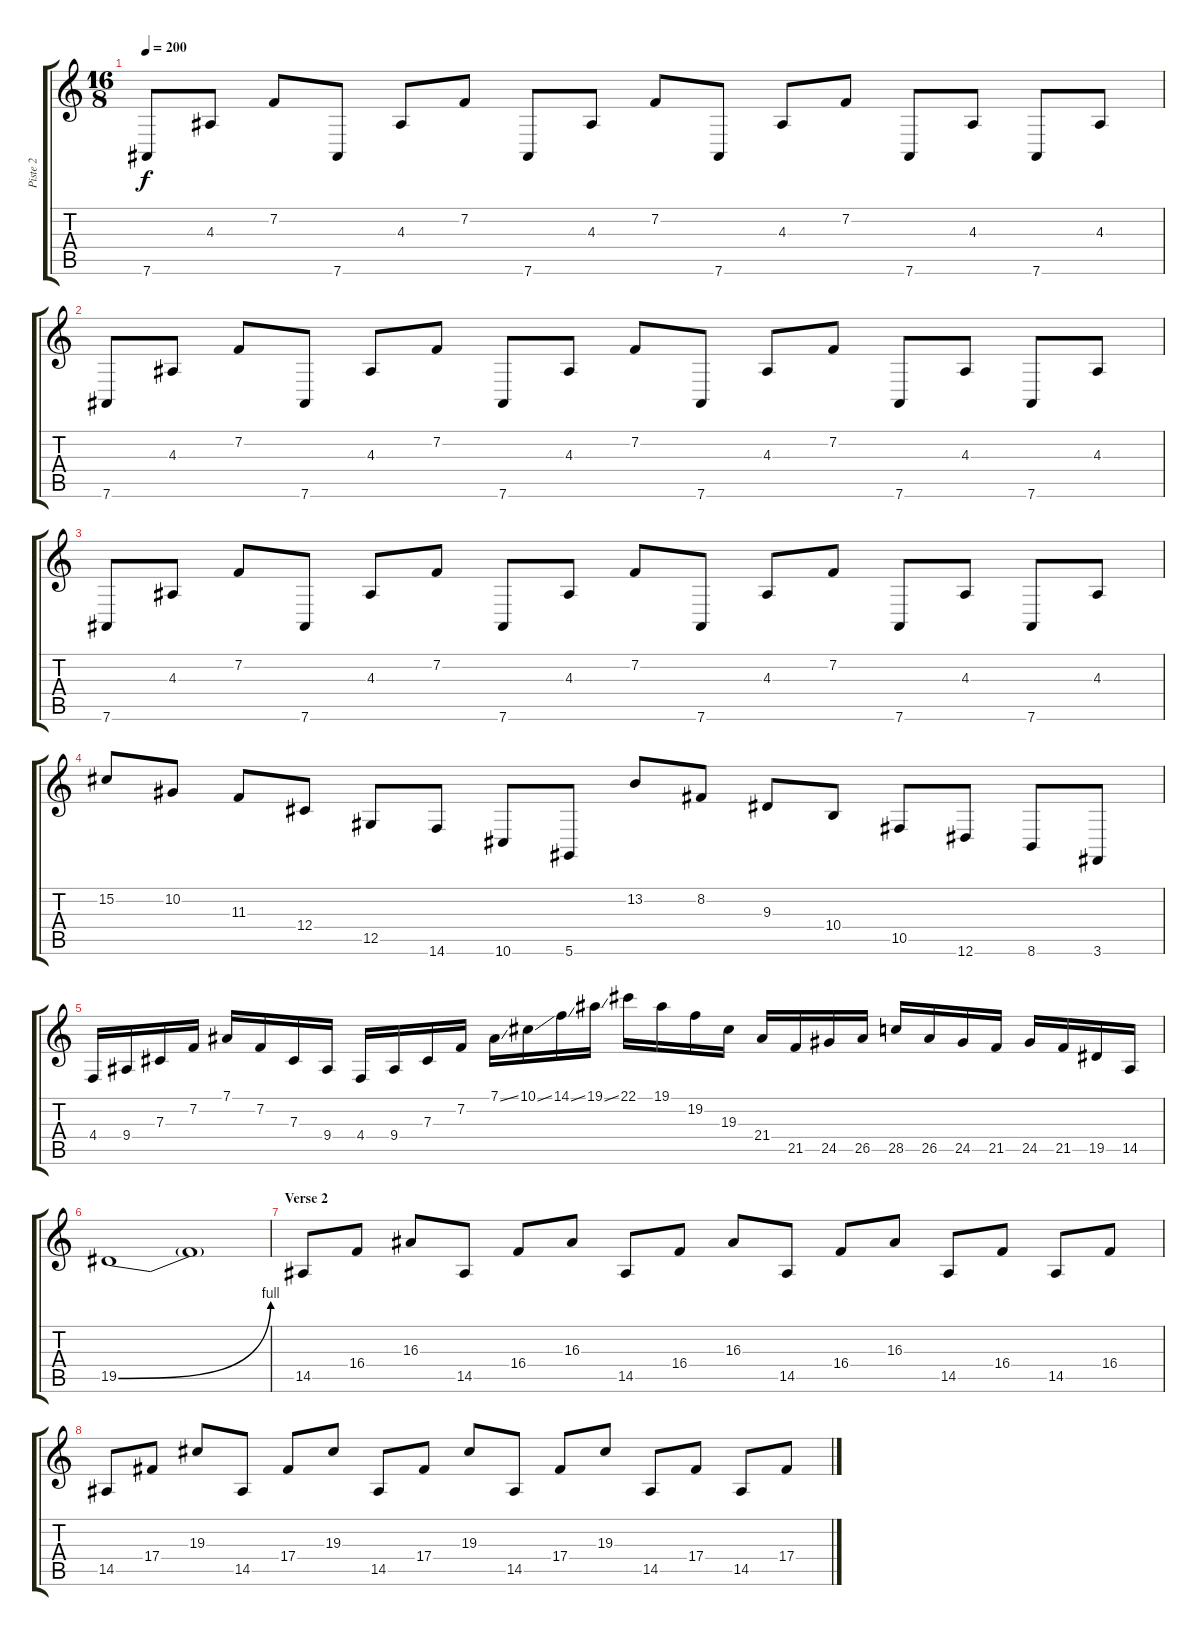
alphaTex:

\track ("Piste 2" "Piste 2") {instrument lead2sawtooth}
\staff {score tabs}
\tuning (Eb4 Bb3 Gb3 Db3 Ab2 Eb2) {hide}
\ts (16 8)
\tempo 200
\clef g2
\ks c
7.6.8{dy f} 4.3.8 7.2.8 7.6.8 4.3.8 7.2.8 7.6.8 4.3.8 7.2.8 7.6.8 4.3.8 7.2.8 7.6.8 4.3.8 7.6.8 4.3.8 |
7.6.8 4.3.8 7.2.8 7.6.8 4.3.8 7.2.8 7.6.8 4.3.8 7.2.8 7.6.8 4.3.8 7.2.8 7.6.8 4.3.8 7.6.8 4.3.8 |
7.6.8 4.3.8 7.2.8 7.6.8 4.3.8 7.2.8 7.6.8 4.3.8 7.2.8 7.6.8 4.3.8 7.2.8 7.6.8 4.3.8 7.6.8 4.3.8 |
15.2.8 10.2.8 11.3.8 12.4.8 12.5.8 14.6.8 10.6.8 5.6.8 13.2.8 8.2.8 9.3.8 10.4.8 10.5.8 12.6.8 8.6.8 3.6.8 |
4.4.16 9.4.16 7.3.16 7.2.16 7.1.16 7.2.16 7.3.16 9.4.16 4.4.16 9.4.16 7.3.16 7.2.16 7.1{ss}.16 10.1{ss}.16 14.1{ss}.16 19.1{ss}.16 22.1.16 19.1.16 19.2.16 19.3.16 21.4.16 21.5.16 24.5.16 26.5.16 28.5.16 26.5.16 24.5.16 21.5.16 24.5.16 21.5.16 19.5.16 14.5.16 |
19.5{be (bend 0 0 60 4)}.1 19.5{t}.1 |
\section ("" "Verse 2")
14.5.8 16.4.8 16.3.8 14.5.8 16.4.8 16.3.8 14.5.8 16.4.8 16.3.8 14.5.8 16.4.8 16.3.8 14.5.8 16.4.8 14.5.8 16.4.8 |
14.5.8 17.4.8 19.3.8 14.5.8 17.4.8 19.3.8 14.5.8 17.4.8 19.3.8 14.5.8 17.4.8 19.3.8 14.5.8 17.4.8 14.5.8 17.4.8
